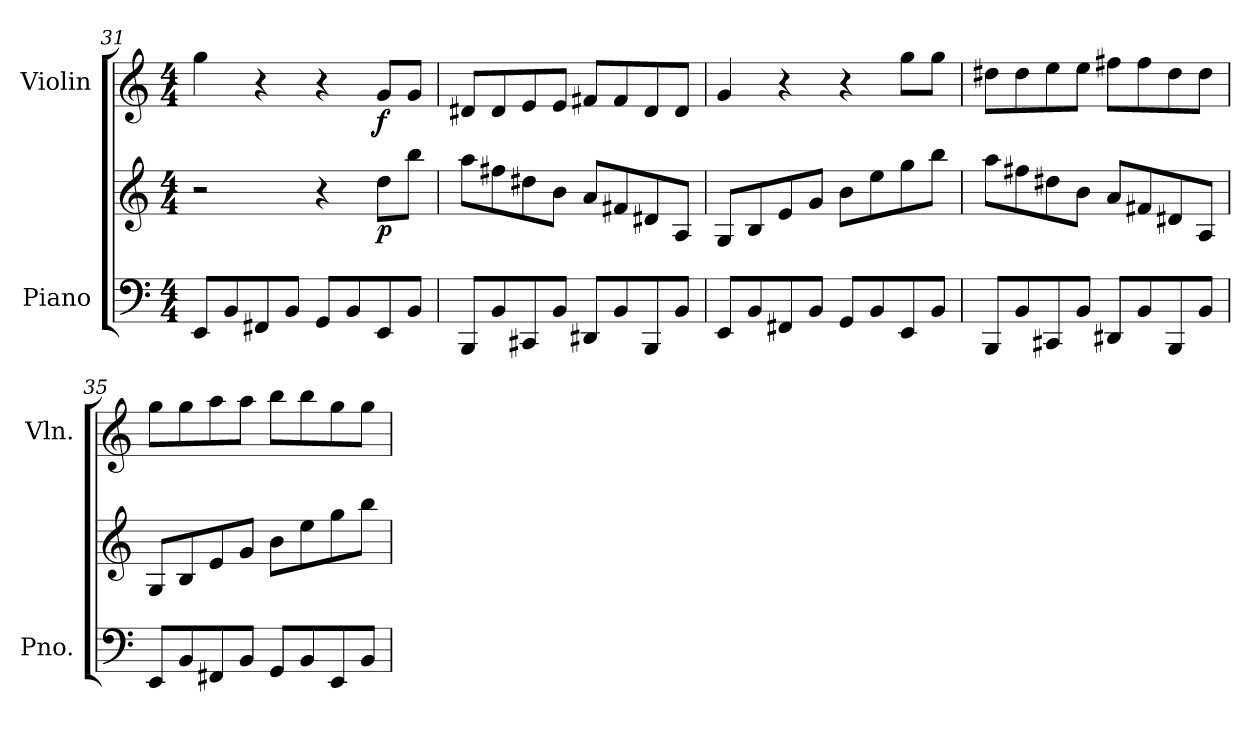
**kern	**kern	**dynam	**kern	**dynam
*part2	*part2	*part2	*part1	*part1
*staff3	*staff2	*staff2/3	*staff1	*staff1
*I"Piano	*	*	*I"Violin	*
*I'Pno.	*	*	*I'Vln.	*
*clefF4	*clefG2	*	*clefG2	*
*k[]	*k[]	*	*k[]	*
*M4/4	*M4/4	*	*M4/4	*
=31	=31	=31	=31	=31
8EE/L	2r	.	4gg\	.
8BB/	.	.	.	.
8FF#X/	.	.	4r	.
8BB/J	.	.	.	.
8GG/L	4r	.	4r	.
8BB/	.	.	.	.
!	!	!LO:DY:b	!	!LO:DY:b
8EE/	8dd\L	p	8g/L	f
8BB/J	8bb\J	.	8g/J	.
=32	=32	=32	=32	=32
8BBB/L	8aa\L	.	8d#X/L	.
8BB/	8ff#X\	.	8d#/	.
8CC#X/	8dd#X\	.	8e/	.
8BB/J	8b\J	.	8e/J	.
8DD#X/L	8a/L	.	8f#X/L	.
8BB/	8f#X/	.	8f#/	.
8BBB/	8d#X/	.	8d#/	.
8BB/J	8A/J	.	8d#/J	.
=33	=33	=33	=33	=33
8EE/L	8G/L	.	4g/	.
8BB/	8B/	.	.	.
8FF#X/	8e/	.	4r	.
8BB/J	8g/J	.	.	.
8GG/L	8b\L	.	4r	.
8BB/	8ee\	.	.	.
8EE/	8gg\	.	8gg\L	.
8BB/J	8bb\J	.	8gg\J	.
!!LO:PB:g=z
=34	=34	=34	=34	=34
8BBB/L	8aa\L	.	8dd#X\L	.
8BB/	8ff#X\	.	8dd#\	.
8CC#X/	8dd#X\	.	8ee\	.
8BB/J	8b\J	.	8ee\J	.
8DD#X/L	8a/L	.	8ff#X\L	.
8BB/	8f#X/	.	8ff#\	.
8BBB/	8d#X/	.	8dd#\	.
8BB/J	8A/J	.	8dd#\J	.
=35	=35	=35	=35	=35
8EE/L	8G/L	.	8gg\L	.
8BB/	8B/	.	8gg\	.
8FF#X/	8e/	.	8aa\	.
8BB/J	8g/J	.	8aa\J	.
8GG/L	8b\L	.	8bb\L	.
8BB/	8ee\	.	8bb\	.
8EE/	8gg\	.	8gg\	.
8BB/J	8bb\J	.	8gg\J	.
=	=	=	=	=
*-	*-	*-	*-	*-
